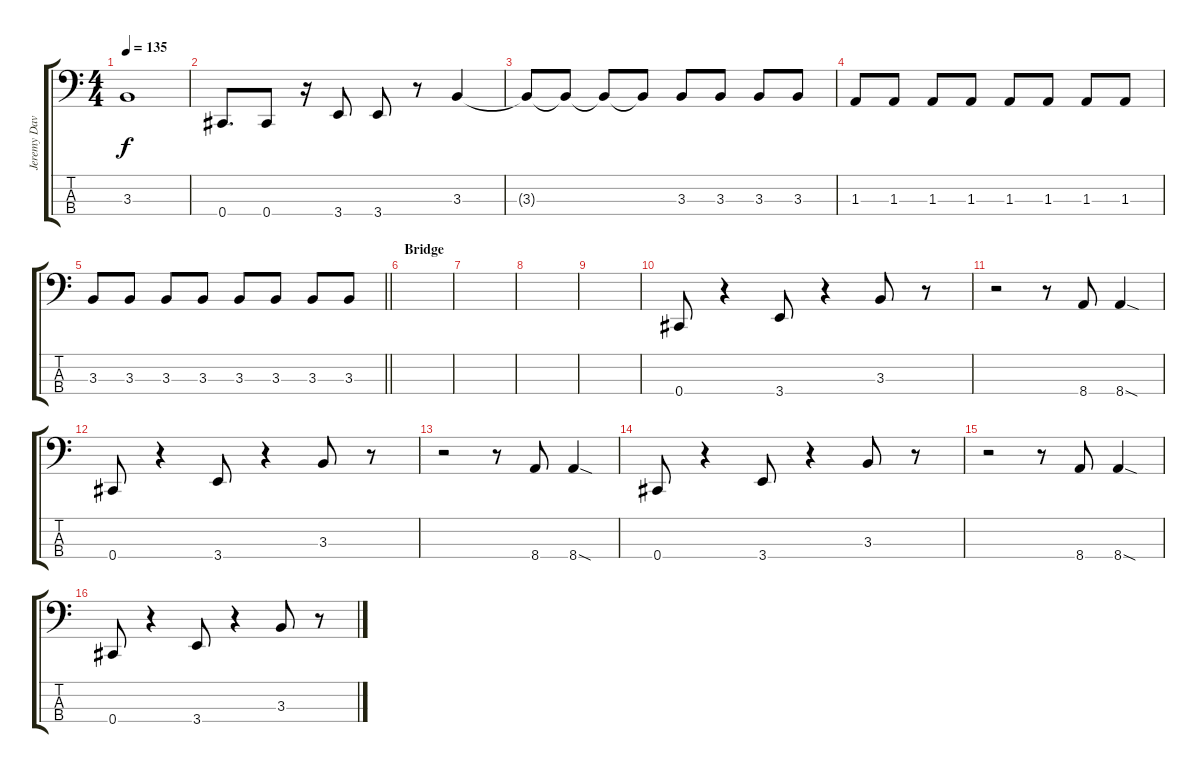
\track ("Jeremy Davis" "Jeremy Dav") {instrument electricbassfinger}
\staff {score tabs}
\tuning (Gb2 Db2 Ab1 Db1) {hide}
\ts (4 4)
\tempo 135
\clef f4
\ks c
3.3{t}.1{dy f} |
0.4.8{d} 0.4.8 r.16 3.4.8 3.4.8 r.8 3.3.4 |
3.3{t}.8 3.3{t}.8 3.3{t}.8 3.3{t}.8 3.3.8 3.3.8 3.3.8 3.3.8 |
1.3.8 1.3.8 1.3.8 1.3.8 1.3.8 1.3.8 1.3.8 1.3.8 |
\barLineRight lightlight
3.3.8 3.3.8 3.3.8 3.3.8 3.3.8 3.3.8 3.3.8 3.3.8 |
\section ("" "Bridge")
|
|
|
|
0.4.8 r.4 3.4.8 r.4 3.3.8 r.8 |
r.2 r.8 8.4.8 8.4{sod}.4 |
0.4.8 r.4 3.4.8 r.4 3.3.8 r.8 |
r.2 r.8 8.4.8 8.4{sod}.4 |
0.4.8 r.4 3.4.8 r.4 3.3.8 r.8 |
r.2 r.8 8.4.8 8.4{sod}.4 |
0.4.8 r.4 3.4.8 r.4 3.3.8 r.8
